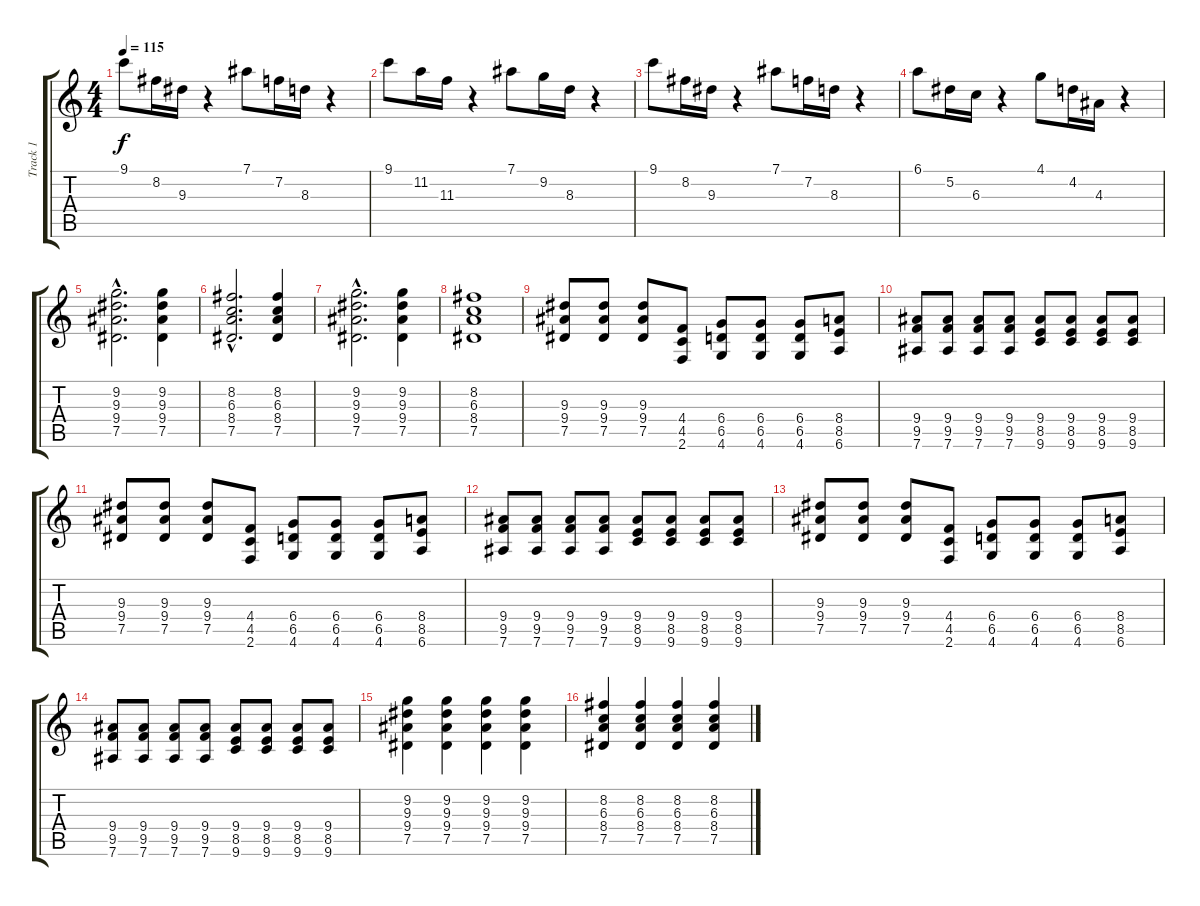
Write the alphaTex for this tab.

\track ("Track 1" "Track 1") {instrument overdrivenguitar}
\staff {score tabs}
\tuning (Eb4 Bb3 Gb3 Db3 Ab2 Eb2) {hide}
\ts (4 4)
\tempo 115
\clef g2
\ks c
9.1.8{dy f} 8.2.16 9.3.16 r.4 7.1.8 7.2.16 8.3.16 r.4 |
9.1.8 11.2.16 11.3.16 r.4 7.1.8 9.2.16 8.3.16 r.4 |
9.1.8 8.2.16 9.3.16 r.4 7.1.8 7.2.16 8.3.16 r.4 |
6.1.8 5.2.16 6.3.16 r.4 4.1.8 4.2.16 4.3.16 r.4 |
(9.2{hac} 9.3{hac} 9.4{hac} 7.5{hac}).2{d} (9.2 9.3 9.4 7.5).4 |
(8.2{hac} 6.3{hac} 8.4{hac} 7.5{hac}).2{d} (8.2 6.3 8.4 7.5).4 |
(9.2{hac} 9.3{hac} 9.4{hac} 7.5{hac}).2{d} (9.2 9.3 9.4 7.5).4 |
(8.2 6.3 8.4 7.5).1 |
(9.3 9.4 7.5).8 (9.3 9.4 7.5).8 (9.3 9.4 7.5).8 (4.4 4.5 2.6).8 (6.4 6.5 4.6).8 (6.4 6.5 4.6).8 (6.4 6.5 4.6).8 (8.4 8.5 6.6).8 |
(9.4 9.5 7.6).8 (9.4 9.5 7.6).8 (9.4 9.5 7.6).8 (9.4 9.5 7.6).8 (9.4 8.5 9.6).8 (9.4 8.5 9.6).8 (9.4 8.5 9.6).8 (9.4 8.5 9.6).8 |
(9.3 9.4 7.5).8 (9.3 9.4 7.5).8 (9.3 9.4 7.5).8 (4.4 4.5 2.6).8 (6.4 6.5 4.6).8 (6.4 6.5 4.6).8 (6.4 6.5 4.6).8 (8.4 8.5 6.6).8 |
(9.4 9.5 7.6).8 (9.4 9.5 7.6).8 (9.4 9.5 7.6).8 (9.4 9.5 7.6).8 (9.4 8.5 9.6).8 (9.4 8.5 9.6).8 (9.4 8.5 9.6).8 (9.4 8.5 9.6).8 |
(9.3 9.4 7.5).8 (9.3 9.4 7.5).8 (9.3 9.4 7.5).8 (4.4 4.5 2.6).8 (6.4 6.5 4.6).8 (6.4 6.5 4.6).8 (6.4 6.5 4.6).8 (8.4 8.5 6.6).8 |
(9.4 9.5 7.6).8 (9.4 9.5 7.6).8 (9.4 9.5 7.6).8 (9.4 9.5 7.6).8 (9.4 8.5 9.6).8 (9.4 8.5 9.6).8 (9.4 8.5 9.6).8 (9.4 8.5 9.6).8 |
(9.2 9.3 9.4 7.5).4 (9.2 9.3 9.4 7.5).4 (9.2 9.3 9.4 7.5).4 (9.2 9.3 9.4 7.5).4 |
(8.2 6.3 8.4 7.5).4 (8.2 6.3 8.4 7.5).4 (8.2 6.3 8.4 7.5).4 (8.2 6.3 8.4 7.5).4
